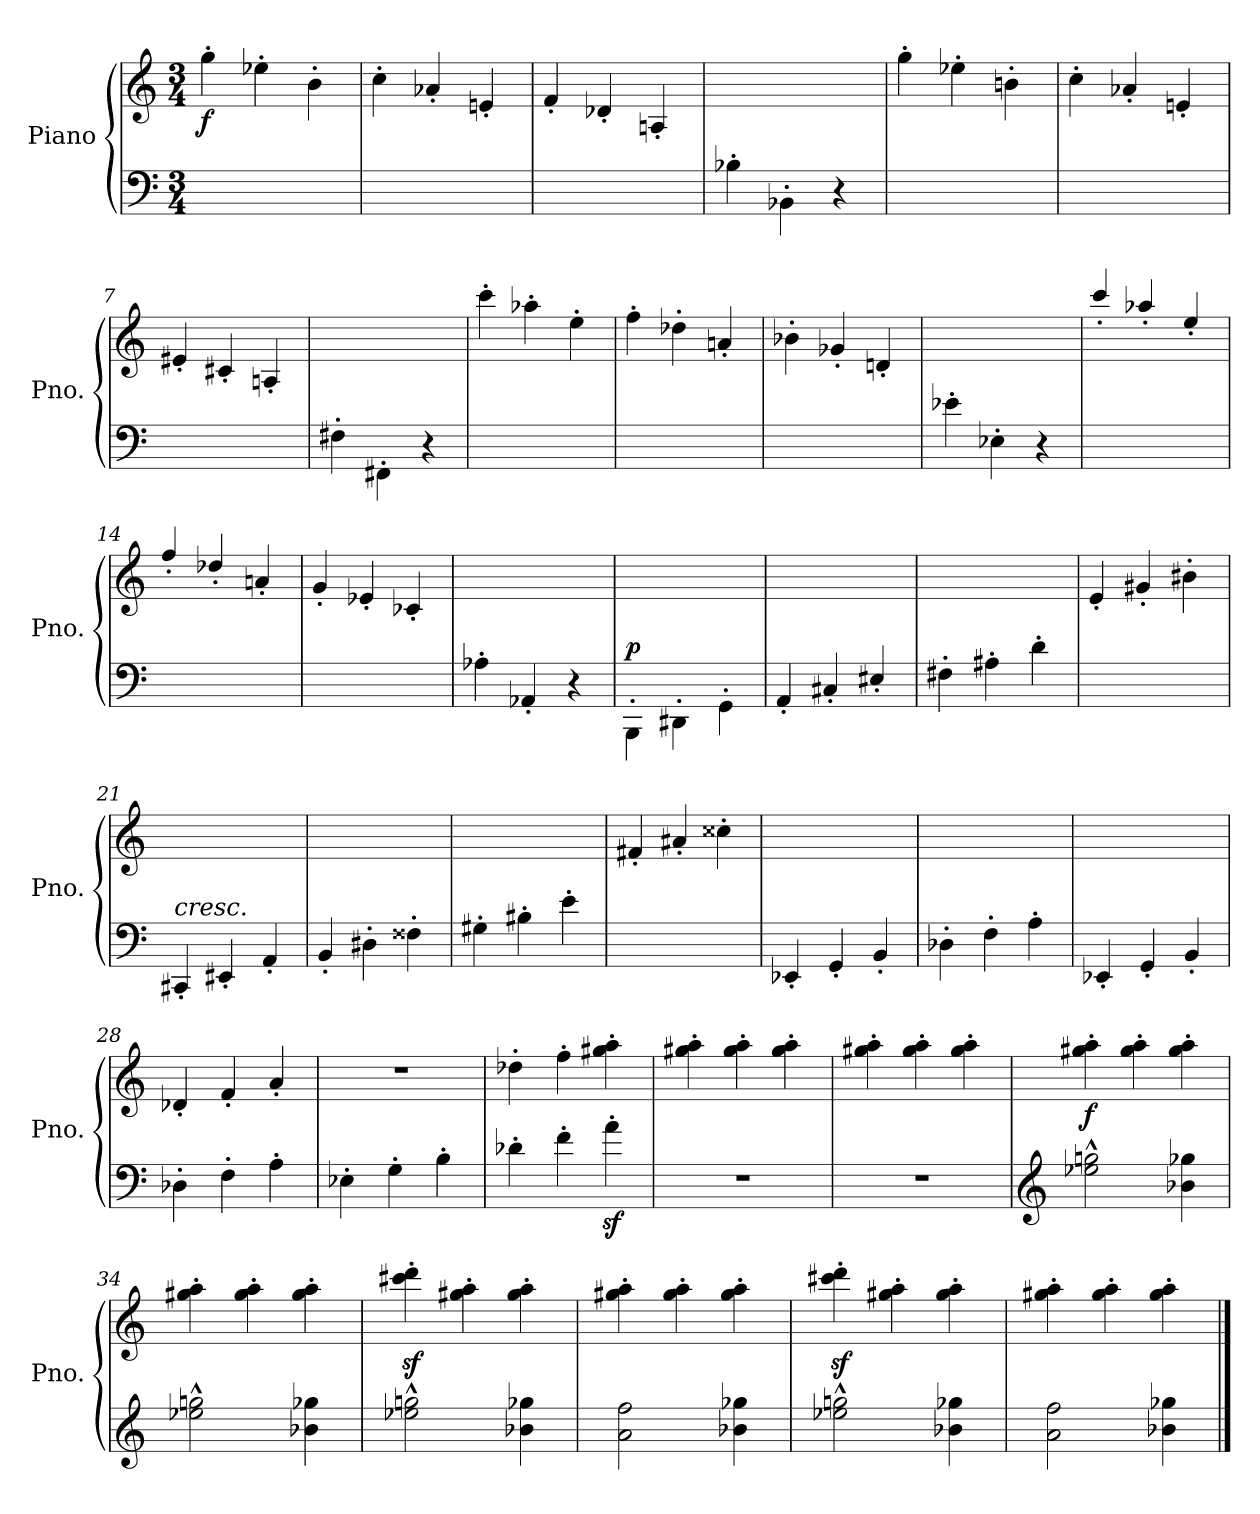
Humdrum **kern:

**kern	**kern	**dynam
*part1	*part1	*part1
*staff2	*staff1	*staff1/2
*I"Piano	*	*
*I'Pno.	*	*
*clefF4	*clefG2	*
*k[]	*k[]	*
*M3/4	*M3/4	*
*MM366	*MM366	*
=1	=1	=1
!	!	!LO:DY:b
2.ryy	4gg'\	f
.	4ee-X'\	.
.	4b'\	.
=2	=2	=2
2.ryy	4cc'\	.
.	4a-X'/	.
.	4en'/	.
=3	=3	=3
2.ryy	4f'/	.
.	4d-X'/	.
.	4An'/	.
=4	=4	=4
4B-X'\	2.ryy	.
4BB-X'\	.	.
4r	.	.
=5	=5	=5
2.ryy	4gg'\	.
.	4ee-X'\	.
.	4bn'\	.
=6	=6	=6
2.ryy	4cc'\	.
.	4a-X'/	.
.	4en'/	.
=7	=7	=7
2.ryy	4e#X'/	.
.	4c#X'/	.
.	4An'/	.
=8	=8	=8
4F#X'\	2.ryy	.
4FF#X'\	.	.
4r	.	.
!!LO:LB:g=z
=9	=9	=9
2.ryy	4ccc'\	.
.	4aa-X'\	.
.	4ee'\	.
=10	=10	=10
2.ryy	4ff'\	.
.	4dd-X'\	.
.	4an'/	.
=11	=11	=11
2.ryy	4b-X'\	.
.	4g-X'/	.
.	4dn'/	.
=12	=12	=12
4e-X'\	2.ryy	.
4E-X'\	.	.
4r	.	.
=13	=13	=13
2.ryy	4ccc'/	.
.	4aa-X'/	.
.	4ee'/	.
=14	=14	=14
2.ryy	4ff'/	.
.	4dd-X'/	.
.	4an'/	.
=15	=15	=15
2.ryy	4g'/	.
.	4e-X'/	.
.	4c-X'/	.
=16	=16	=16
4A-X'\	2.ryy	.
4AA-X'/	.	.
4r	.	.
!!LO:LB:g=z
=17	=17	=17
!	!	!LO:DY:a=2
4BBB'\	2.ryy	p
4DD#X'\	.	.
4GG'\	.	.
=18	=18	=18
4AA'/	2.ryy	.
4C#X'/	.	.
4E#X'/	.	.
=19	=19	=19
4F#X'\	2.ryy	.
4A#X'\	.	.
4d'\	.	.
=20	=20	=20
2.ryy	4e'/	.
.	4g#X'/	.
.	4b#X'\	.
=21	=21	=21
!LO:TX:a:i:t=cresc.	!	!
4CC#X'/	2.ryy	.
4EE#X'/	.	.
4AA'/	.	.
=22	=22	=22
4BB'/	2.ryy	.
4D#X'\	.	.
4F##X'\	.	.
=23	=23	=23
4G#X'\	2.ryy	.
4B#X'\	.	.
4e'\	.	.
=24	=24	=24
2.ryy	4f#X'/	.
.	4a#X'/	.
.	4cc##X'\	.
!!LO:LB:g=z
=25	=25	=25
4EE-X'/	2.ryy	.
4GG'/	.	.
4BB'/	.	.
=26	=26	=26
4D-X'\	2.ryy	.
4F'\	.	.
4A'\	.	.
=27	=27	=27
4EE-X'/	2.ryy	.
4GG'/	.	.
4BB'/	.	.
=28	=28	=28
4D-X'\	4d-X'/	.
4F'\	4f'/	.
4A'\	4a'/	.
=29	=29	=29
4E-X'\	2.r	.
4G'\	.	.
4B'\	.	.
=30	=30	=30
4d-X'\	4dd-X'\	.
4f'\	4ff'\	.
4az>'\	4gg#X\' 4aa\'	.
=31	=31	=31
2.r	4gg#X\' 4aa\'	.
.	4gg#\' 4aa\'	.
.	4gg#\' 4aa\'	.
=32	=32	=32
2.r	4gg#X\' 4aa\'	.
.	4gg#\' 4aa\'	.
.	4gg#\' 4aa\'	.
!!LO:LB:g=z
=33	=33	=33
*clefG2	*	*
*	*MM306	*
!	!	!LO:DY:b
2ee-X\^^ 2ggn\^^	4gg#X\' 4aa\'	f
.	4gg#\' 4aa\'	.
4b-X\ 4gg-X\	4gg#\' 4aa\'	.
=34	=34	=34
2ee-X\^^ 2ggn\^^	4gg#X\' 4aa\'	.
.	4gg#\' 4aa\'	.
4b-X\ 4gg-X\	4gg#\' 4aa\'	.
=35	=35	=35
2ee-X\^^ 2ggn\^^	4ccc#X\z<' 4ddd\z<'	.
.	4gg#X\' 4aa\'	.
4b-X\ 4gg-X\	4gg#\' 4aa\'	.
=36	=36	=36
2a\ 2ff\	4gg#X\' 4aa\'	.
.	4gg#\' 4aa\'	.
4b-X\ 4gg-X\	4gg#\' 4aa\'	.
=37	=37	=37
2ee-X\^^ 2ggn\^^	4ccc#X\z<' 4ddd\z<'	.
.	4gg#X\' 4aa\'	.
4b-X\ 4gg-X\	4gg#\' 4aa\'	.
=38	=38	=38
2a\ 2ff\	4gg#X\' 4aa\'	.
.	4gg#\' 4aa\'	.
4b-X\ 4gg-X\	4gg#\' 4aa\'	.
==	==	==
*-	*-	*-
